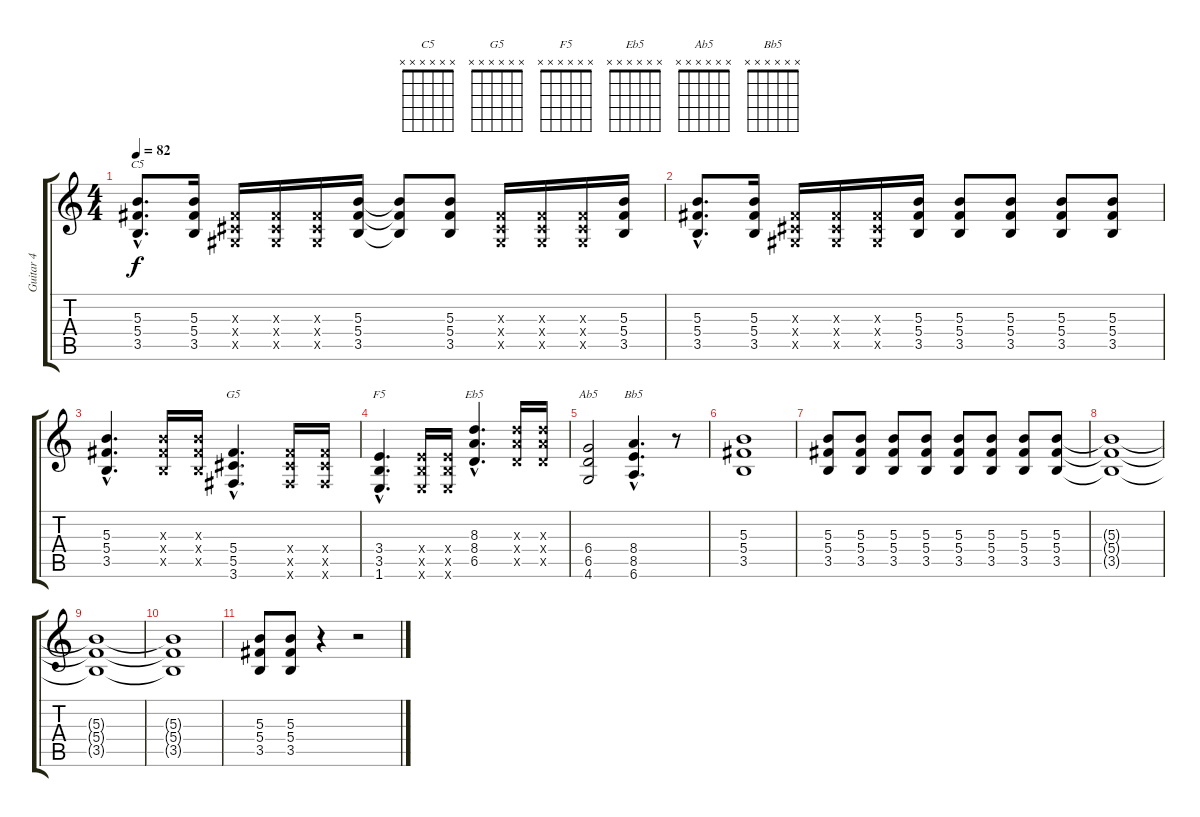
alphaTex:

\track ("Guitar 4" "Guitar 4") {instrument overdrivenguitar}
\staff {score tabs}
\tuning (Eb4 Bb3 Gb3 Db3 Ab2 Eb2) {hide}
\chord ("C5" x x x x x x) {firstfret 0}
\chord ("G5" x x x x x x) {firstfret 0}
\chord ("F5" x x x x x x) {firstfret 0}
\chord ("Eb5" x x x x x x) {firstfret 0}
\chord ("Ab5" x x x x x x) {firstfret 0}
\chord ("Bb5" x x x x x x) {firstfret 0}
\ts (4 4)
\tempo 82
\clef g2
\ks c
(5.3{hac} 5.4{hac} 3.5{hac}).8{d ch "C5" dy f} (5.3 5.4 3.5).16 (0.3{x} 0.4{x} 0.5{x}).16 (0.3{x} 0.4{x} 0.5{x}).16 (0.3{x} 0.4{x} 0.5{x}).16 (5.3 5.4 3.5).16 (5.3{t} 5.4{t} 3.5{t}).8 (5.3 5.4 3.5).8 (0.3{x} 0.4{x} 0.5{x}).16 (0.3{x} 0.4{x} 0.5{x}).16 (0.3{x} 0.4{x} 0.5{x}).16 (5.3 5.4 3.5).16 |
(5.3{hac} 5.4{hac} 3.5{hac}).8{d} (5.3 5.4 3.5).16 (0.3{x} 0.4{x} 0.5{x}).16 (0.3{x} 0.4{x} 0.5{x}).16 (0.3{x} 0.4{x} 0.5{x}).16 (5.3 5.4 3.5).16 (5.3 5.4 3.5).8 (5.3 5.4 3.5).8 (5.3 5.4 3.5).8 (5.3 5.4 3.5).8 |
(5.3{hac} 5.4{hac} 3.5{hac}).4{d} (5.3{x} 5.4{x} 3.5{x}).16 (5.3{x} 5.4{x} 3.5{x}).16 (5.4{hac} 5.5{hac} 3.6{hac}).4{d ch "G5"} (5.4{x} 5.5{x} 3.6{x}).16 (5.4{x} 5.5{x} 3.6{x}).16 |
(3.4{hac} 3.5{hac} 1.6{hac}).4{d ch "F5"} (3.4{x} 3.5{x} 1.6{x}).16 (3.4{x} 3.5{x} 1.6{x}).16 (8.3{hac} 8.4{hac} 6.5{hac}).4{d ch "Eb5"} (8.3{x} 8.4{x} 6.5{x}).16 (8.3{x} 8.4{x} 6.5{x}).16 |
(6.4 6.5 4.6).2{ch "Ab5"} (8.4{hac} 8.5{hac} 6.6{hac}).4{d ch "Bb5"} r.8 |
(5.3 5.4 3.5).1 |
(5.3 5.4 3.5).8 (5.3 5.4 3.5).8 (5.3 5.4 3.5).8 (5.3 5.4 3.5).8 (5.3 5.4 3.5).8 (5.3 5.4 3.5).8 (5.3 5.4 3.5).8 (5.3 5.4 3.5).8 |
(5.3{t} 5.4{t} 3.5{t}).1 |
(5.3{t} 5.4{t} 3.5{t}).1 |
(5.3{t} 5.4{t} 3.5{t}).1 |
(5.3 5.4 3.5).8 (5.3 5.4 3.5).8 r.4 r.2
